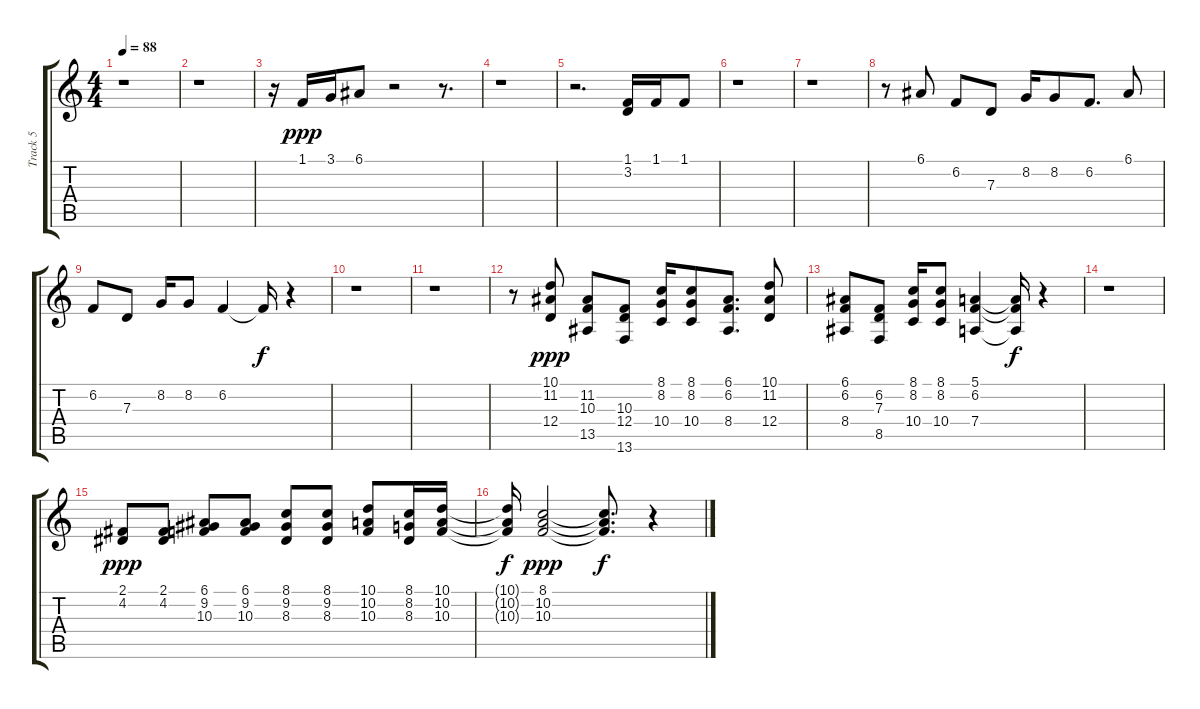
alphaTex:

\track ("Track 5" "Track 5") {instrument choiraahs}
\staff {score tabs}
\tuning (E4 B3 G3 D3 A2 E2) {hide}
\ts (4 4)
\tempo 88
\clef g2
\ks c
r.1{dy ppp} |
r.1 |
r.16 1.1.16 3.1.16 6.1.8 r.2 r.8{d} |
r.1 |
r.2{d} (1.1 3.2).16 1.1.16 1.1.8 |
r.1 |
r.1 |
r.8 6.1.8 6.2.8 7.3.8 8.2.16 8.2.8 6.2.8{d} 6.1.8 |
6.2.8 7.3.8 8.2.16 8.2.8 6.2.4 6.2{t}.16{dy f} r.4 |
r.1 |
r.1 |
r.8 (10.1 11.2 12.4).8{dy ppp} (11.2 10.3 13.5).8 (10.3 12.4 13.6).8 (8.1 8.2 10.4).16 (8.1 8.2 10.4).8 (6.1 6.2 8.4).8{d} (10.1 11.2 12.4).8 |
(6.1 6.2 8.4).8 (6.2 7.3 8.5).8 (8.1 8.2 10.4).16 (8.1 8.2 10.4).8 (5.1 6.2 7.4).4 (5.1{t} 6.2{t} 7.4{t}).16{dy f} r.4 |
r.1 |
(2.1 4.2).8{dy ppp} (2.1 4.2).8 (6.1 9.2 10.3).8 (6.1 9.2 10.3).8 (8.1 9.2 8.3).8 (8.1 9.2 8.3).8 (10.1 10.2 10.3).8 (8.1 8.2 8.3).16 (10.1 10.2 10.3).16 |
(10.1{t} 10.2{t} 10.3{t}).16{dy f} (8.1 10.2 10.3).2{dy ppp} (8.1{t} 10.2{t} 10.3{t}).8{d dy f} r.4
